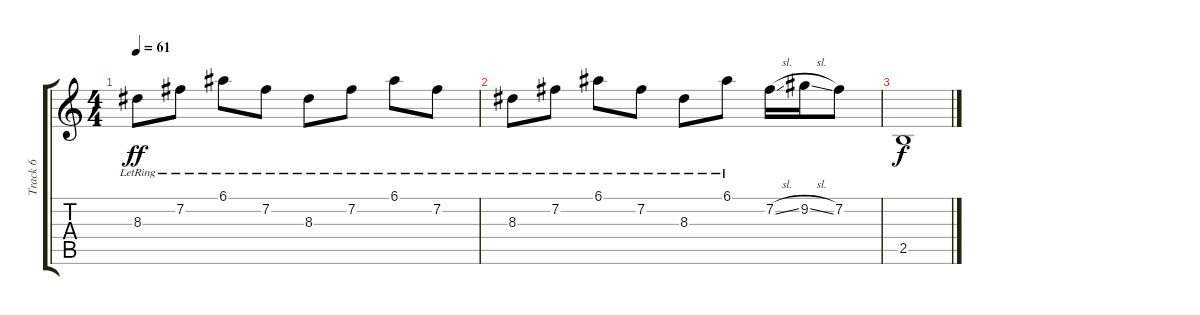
\track ("Track 6" "Track 6") {instrument electricguitarclean}
\staff {score tabs}
\tuning (E4 B3 G3 D3 A2 E2) {hide}
\ts (4 4)
\tempo 61
\clef g2
\ks c
8.3{lr}.8{dy ff} 7.2{lr}.8 6.1{lr}.8 7.2{lr}.8 8.3{lr}.8 7.2{lr}.8 6.1{lr}.8 7.2{lr}.8 |
8.3{lr}.8 7.2{lr}.8 6.1{lr}.8 7.2{lr}.8 8.3{lr}.8 6.1{lr}.8 7.2{sl}.16 9.2{sl}.16 7.2.8 |
2.5.1{dy f}
